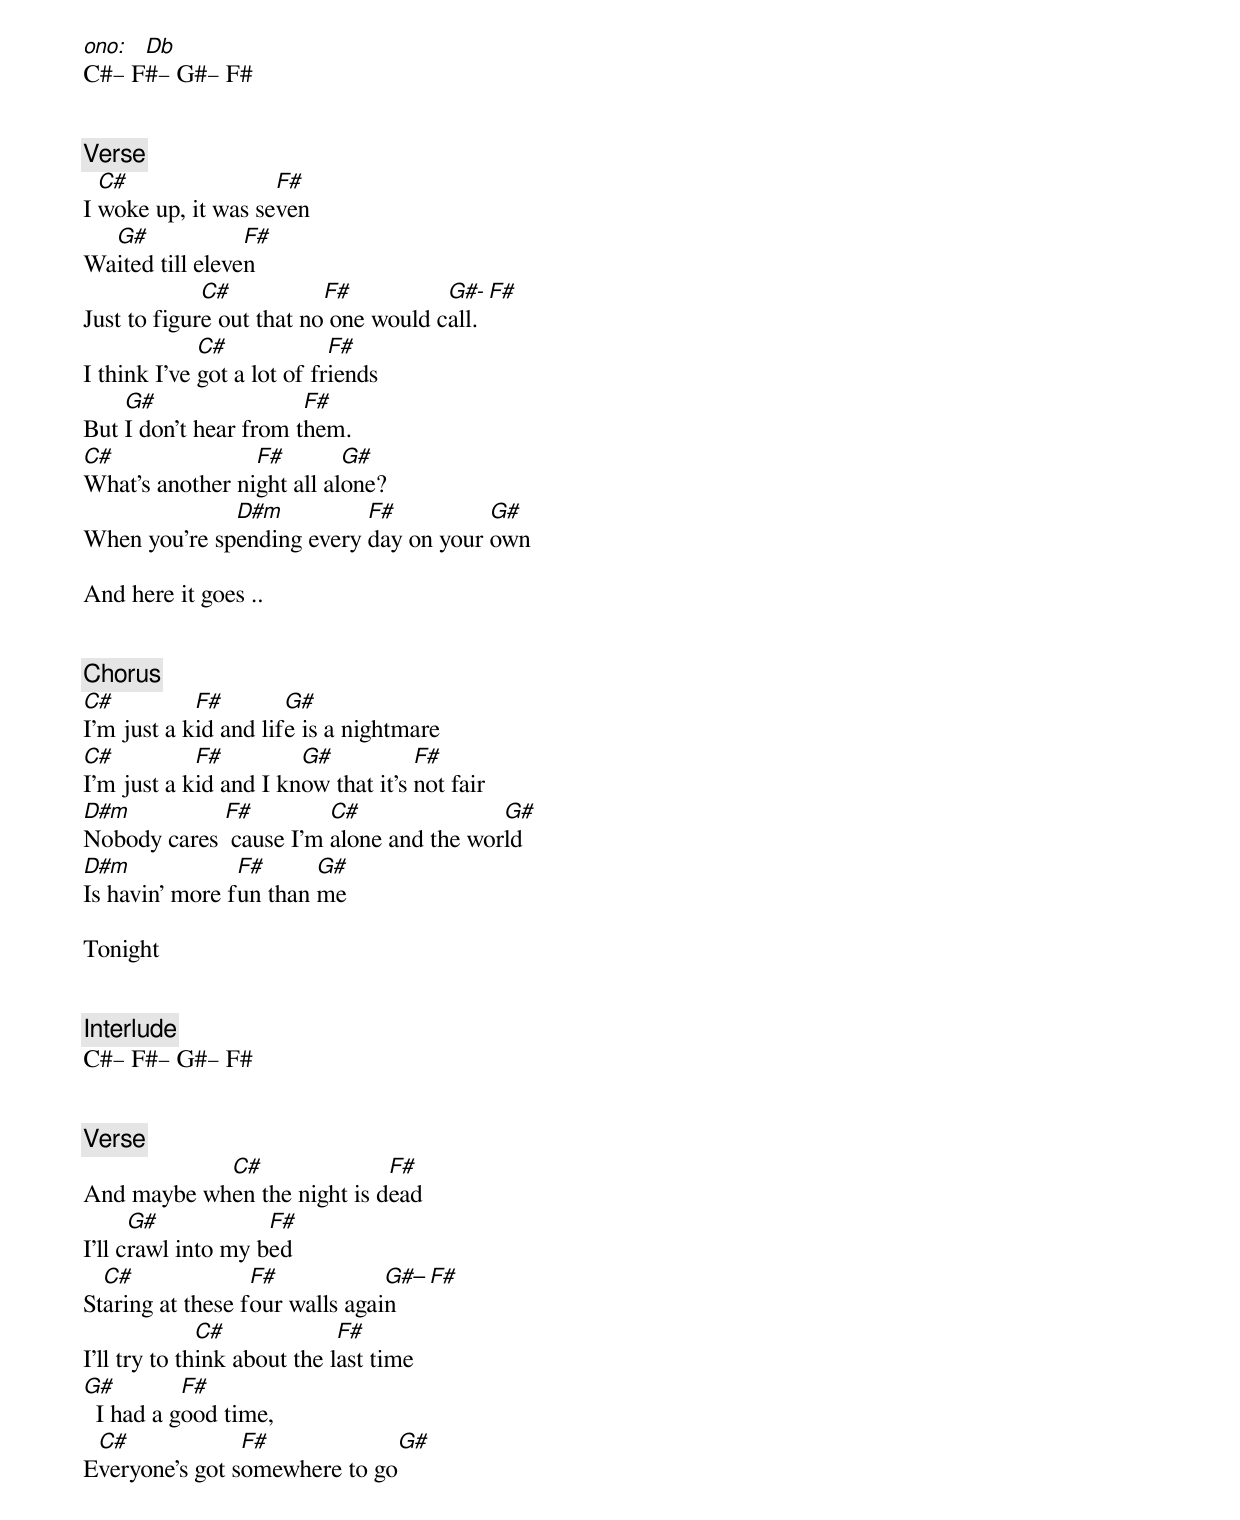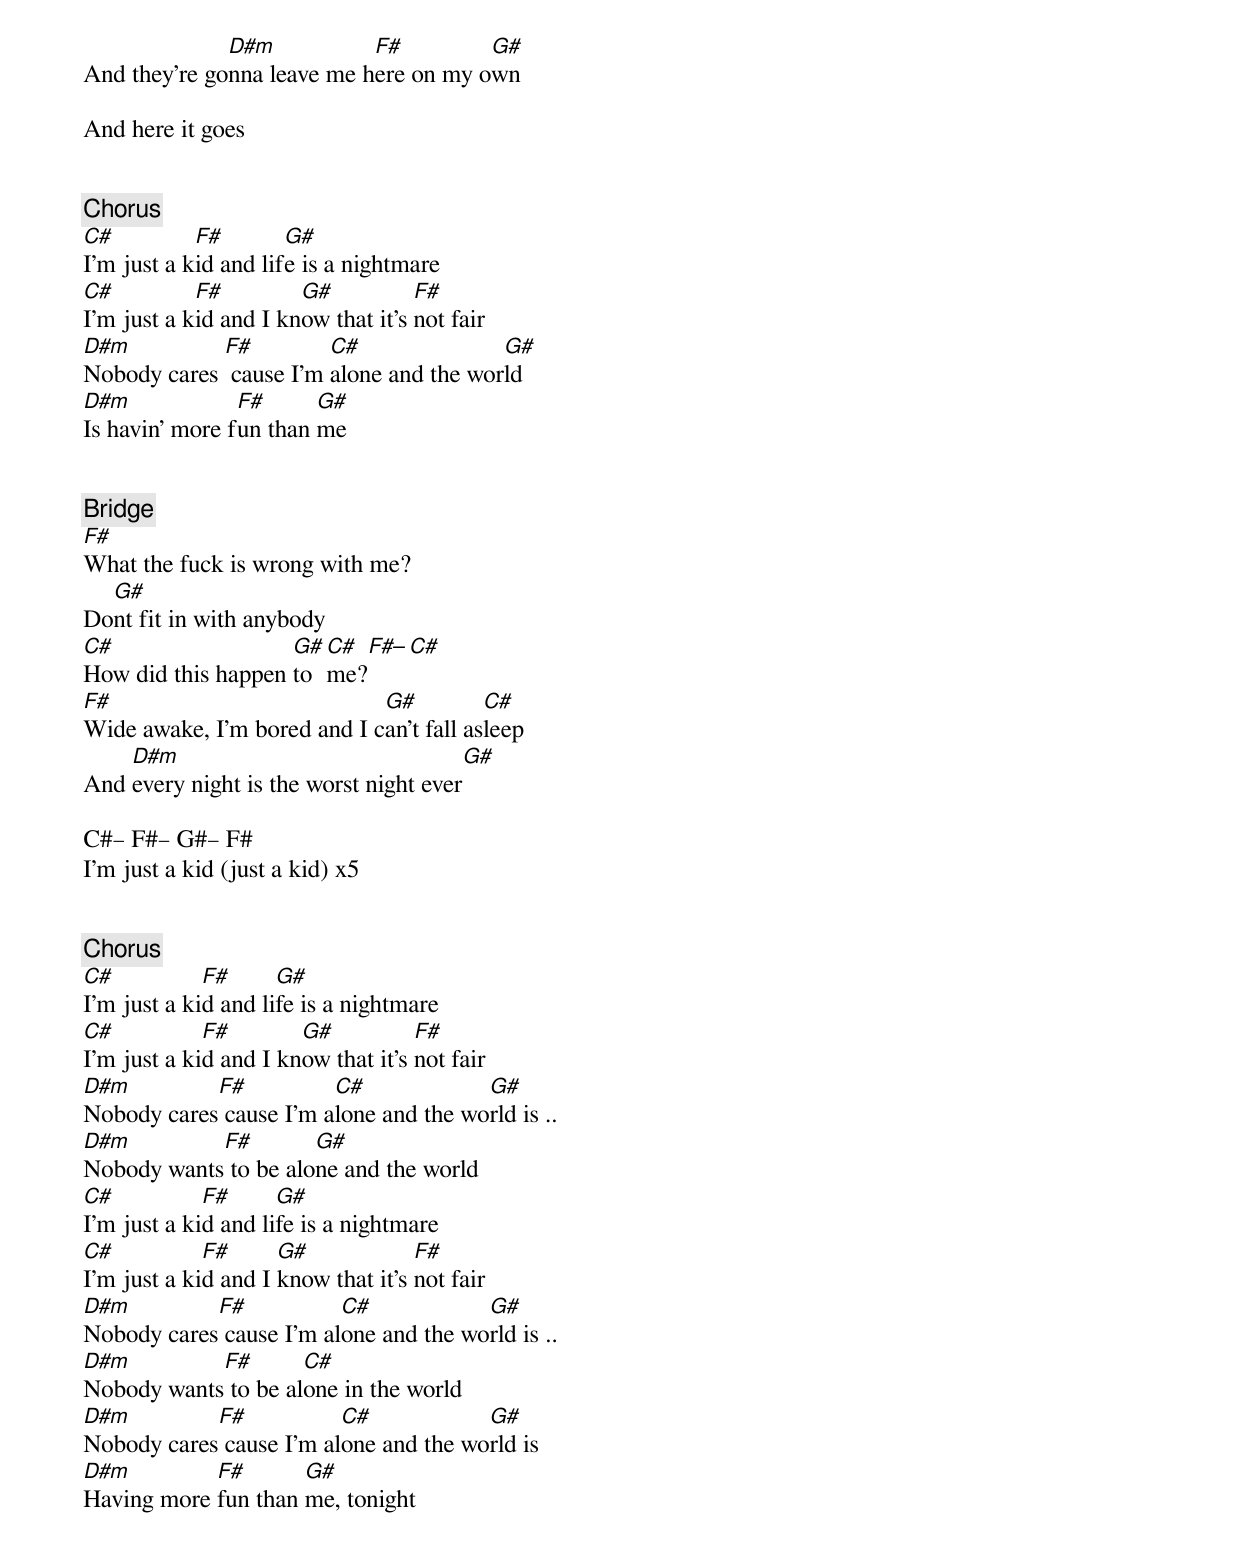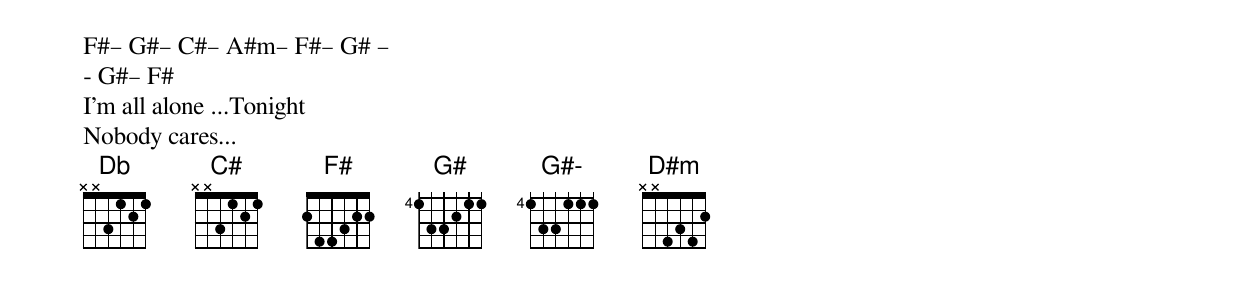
ono: Db
C#– F#– G#– F#


[Verse]
  C#                F#
I woke up, it was seven
  G#             F#
Waited till eleven
             C#           F#          G#- F#
Just to figure out that no one would call.
             C#             F#
I think I've got a lot of friends
    G#                 F#
But I don't hear from them.
C#               F#        G#
What's another night all alone?
              D#m          F#          G#
When you're spending every day on your own

And here it goes ..


[Chorus]
C#          F#        G#
I'm just a kid and life is a nightmare
C#          F#         G#           F#
I'm just a kid and I know that it's not fair
D#m          F#         C#               G#
Nobody cares  cause I'm alone and the world
D#m             F#      G#
Is havin' more fun than me

Tonight


[Interlude]
C#– F#– G#– F#


[Verse]
            C#               F#
And maybe when the night is dead
      G#            F#
I'll crawl into my bed
  C#              F#            G#– F#
Staring at these four walls again
              C#             F#
I'll try to think about the last time
G#         F#
  I had a good time,
 C#             F#            G#
Everyone's got somewhere to go
              D#m           F#         G#
And they're gonna leave me here on my own

And here it goes


[Chorus]
C#          F#        G#
I'm just a kid and life is a nightmare
C#          F#         G#           F#
I'm just a kid and I know that it's not fair
D#m          F#         C#               G#
Nobody cares  cause I'm alone and the world
D#m             F#      G#
Is havin' more fun than me


[Bridge]
F#
What the fuck is wrong with me?
  G#
Dont fit in with anybody
C#                  G# C#    F#– C#
How did this happen to me?
F#                           G#          C#
Wide awake, I'm bored and I can't fall asleep
    D#m                                  G#
And every night is the worst night ever

C#– F#– G#– F#
I'm just a kid (just a kid) x5


[Chorus]
C#           F#      G#
I'm just a kid and life is a nightmare
C#           F#        G#           F#
I'm just a kid and I know that it's not fair
D#m         F#          C#             G#
Nobody cares cause I'm alone and the world is ..
D#m         F#        G#
Nobody wants to be alone and the world
C#           F#      G#
I'm just a kid and life is a nightmare
C#           F#      G#             F#
I'm just a kid and I know that it's not fair
D#m         F#           C#            G#
Nobody cares cause I'm alone and the world is ..
D#m         F#       C#
Nobody wants to be alone in the world
D#m         F#           C#            G#
Nobody cares cause I'm alone and the world is
D#m         F#       G#
Having more fun than me, tonight

F#– G#– C#– A#m– F#– G# –
- G#– F#
I'm all alone ...Tonight
Nobody cares...
